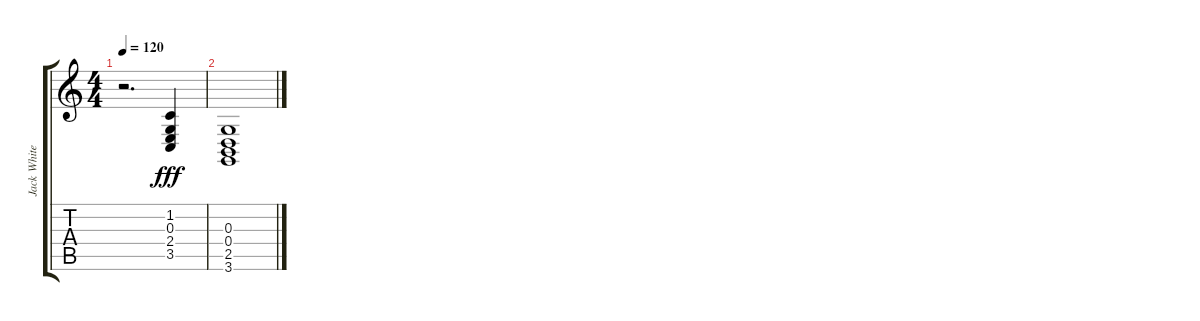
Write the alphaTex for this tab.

\track ("Jack White (Piano)" "Jack White") {instrument acousticgrandpiano}
\staff {score tabs}
\tuning (E4 B3 G3 D3 A2 E2) {hide}
\ts (4 4)
\tempo 120
\clef g2
\ks c
r.2{d dy ff} (1.2 0.3 2.4 3.5).4{dy fff} |
(0.3 0.4 2.5 3.6).1
